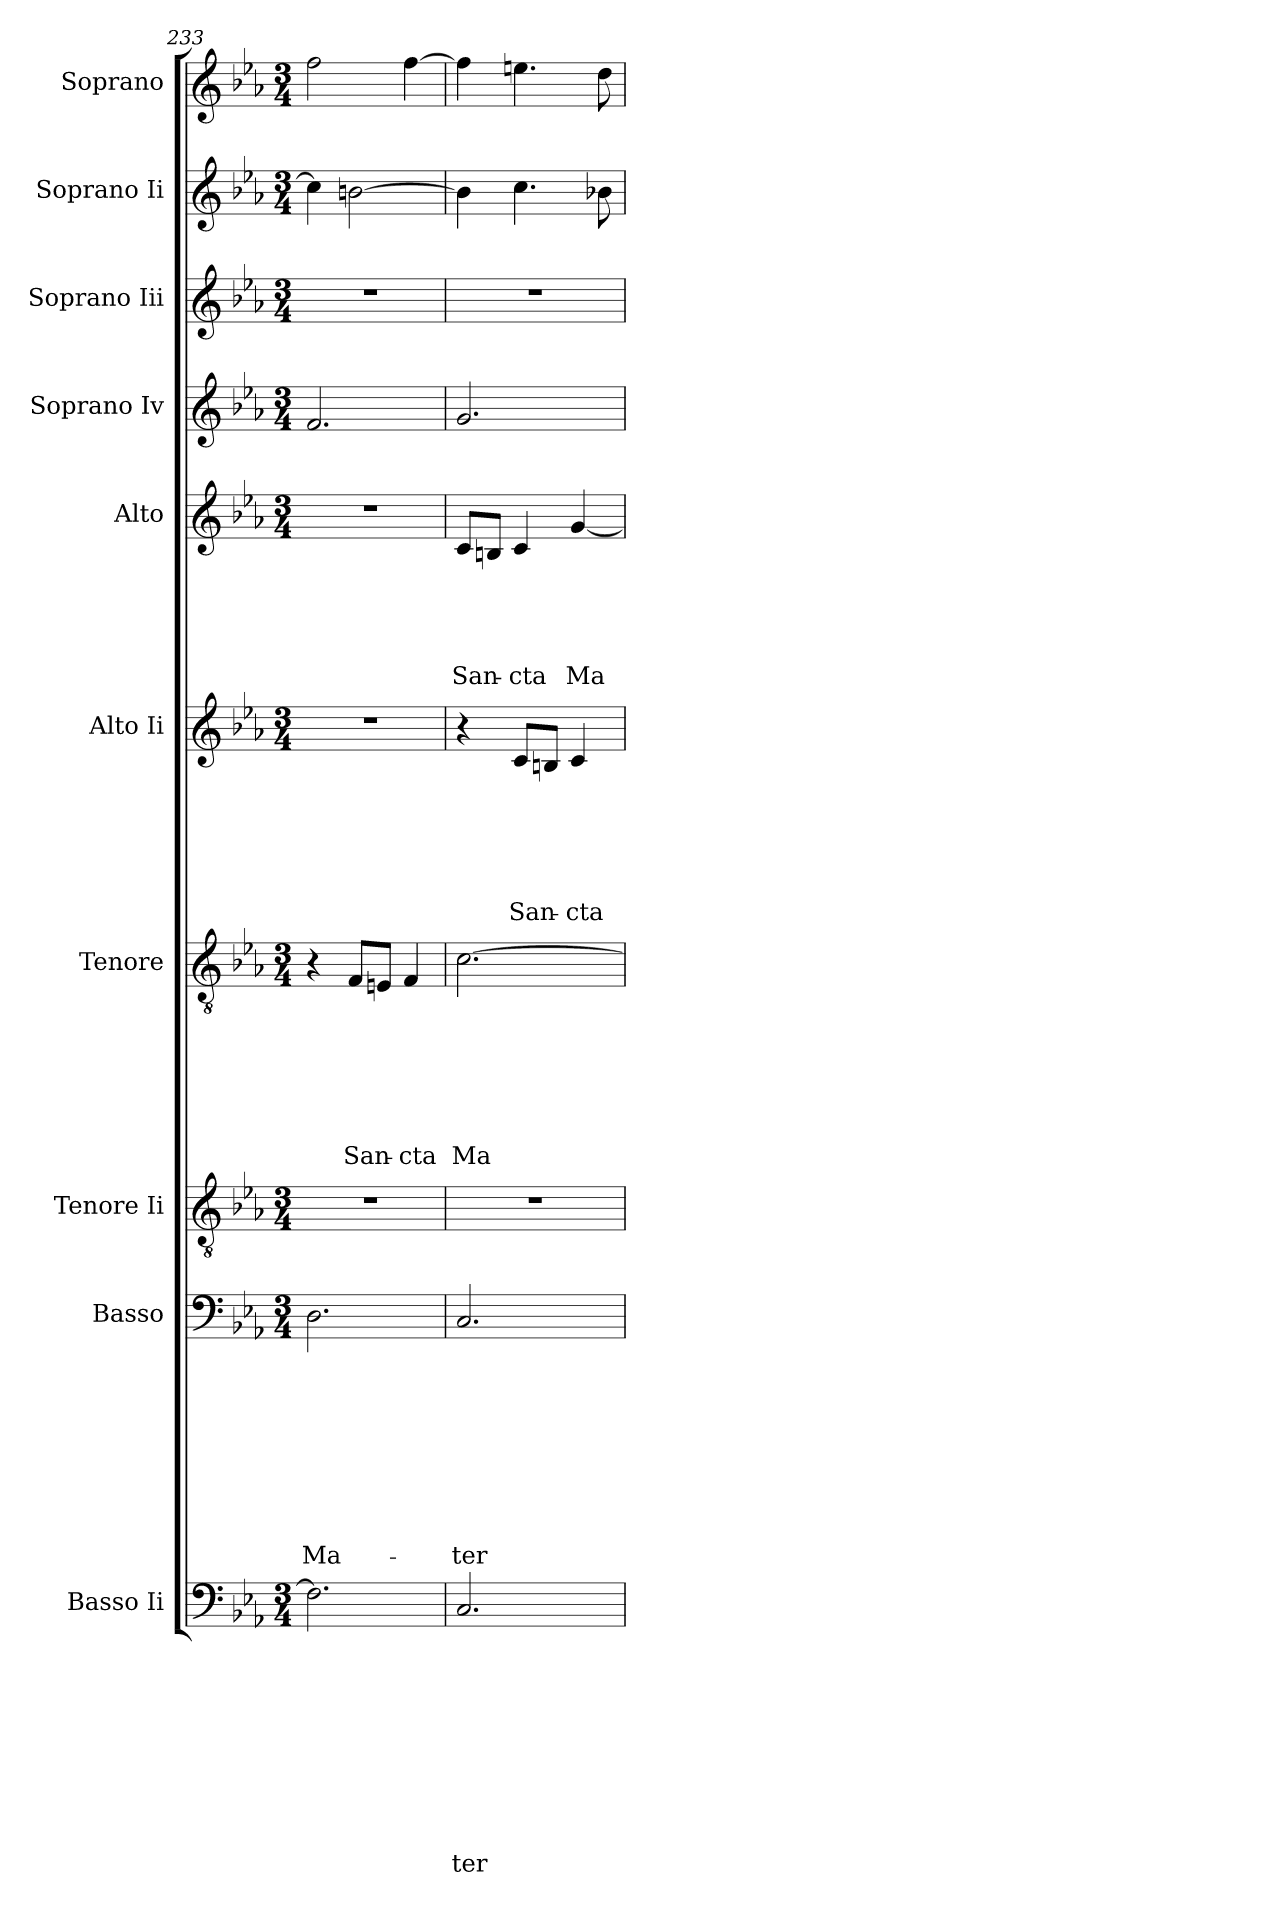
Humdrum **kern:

**kern	**text	**text	**text	**text	**text	**text	**text	**text	**text	**text	**kern	**text	**text	**text	**text	**text	**text	**text	**text	**text	**kern	**kern	**text	**text	**text	**text	**text	**text	**text	**kern	**text	**text	**text	**text	**text	**text	**kern	**text	**text	**text	**text	**text	**kern	**text	**kern	**kern	**kern
*part10	*part10	*part10	*part10	*part10	*part10	*part10	*part10	*part10	*part10	*part10	*part9	*part9	*part9	*part9	*part9	*part9	*part9	*part9	*part9	*part9	*part8	*part7	*part7	*part7	*part7	*part7	*part7	*part7	*part7	*part6	*part6	*part6	*part6	*part6	*part6	*part6	*part5	*part5	*part5	*part5	*part5	*part5	*part4	*part4	*part3	*part2	*part1
*staff10	*staff10	*staff10	*staff10	*staff10	*staff10	*staff10	*staff10	*staff10	*staff10	*staff10	*staff9	*staff9	*staff9	*staff9	*staff9	*staff9	*staff9	*staff9	*staff9	*staff9	*staff8	*staff7	*staff7	*staff7	*staff7	*staff7	*staff7	*staff7	*staff7	*staff6	*staff6	*staff6	*staff6	*staff6	*staff6	*staff6	*staff5	*staff5	*staff5	*staff5	*staff5	*staff5	*staff4	*staff4	*staff3	*staff2	*staff1
*I"Basso Ii	*	*	*	*	*	*	*	*	*	*	*I"Basso	*	*	*	*	*	*	*	*	*	*I"Tenore Ii	*I"Tenore	*	*	*	*	*	*	*	*I"Alto Ii	*	*	*	*	*	*	*I"Alto	*	*	*	*	*	*I"Soprano Iv	*	*I"Soprano Iii	*I"Soprano Ii	*I"Soprano
!!LO:LB:g=z
*clefF4	*	*	*	*	*	*	*	*	*	*	*clefF4	*	*	*	*	*	*	*	*	*	*clefGv2	*clefGv2	*	*	*	*	*	*	*	*clefG2	*	*	*	*	*	*	*clefG2	*	*	*	*	*	*clefG2	*	*clefG2	*clefG2	*clefG2
*k[b-e-a-]	*	*	*	*	*	*	*	*	*	*	*k[b-e-a-]	*	*	*	*	*	*	*	*	*	*k[b-e-a-]	*k[b-e-a-]	*	*	*	*	*	*	*	*k[b-e-a-]	*	*	*	*	*	*	*k[b-e-a-]	*	*	*	*	*	*k[b-e-a-]	*	*k[b-e-a-]	*k[b-e-a-]	*k[b-e-a-]
*E-:	*	*	*	*	*	*	*	*	*	*	*E-:	*	*	*	*	*	*	*	*	*	*E-:	*E-:	*	*	*	*	*	*	*	*E-:	*	*	*	*	*	*	*E-:	*	*	*	*	*	*E-:	*	*E-:	*E-:	*E-:
*M3/4	*	*	*	*	*	*	*	*	*	*	*M3/4	*	*	*	*	*	*	*	*	*	*M3/4	*M3/4	*	*	*	*	*	*	*	*M3/4	*	*	*	*	*	*	*M3/4	*	*	*	*	*	*M3/4	*	*M3/4	*M3/4	*M3/4
=233	=233	=233	=233	=233	=233	=233	=233	=233	=233	=233	=233	=233	=233	=233	=233	=233	=233	=233	=233	=233	=233	=233	=233	=233	=233	=233	=233	=233	=233	=233	=233	=233	=233	=233	=233	=233	=233	=233	=233	=233	=233	=233	=233	=233	=233	=233	=233
!	!	!	!	!	!	!	!	!	!	!	!	!	!	!	!	!	!	!	!	!LO:LY:b	!LO:N:vis=1	!	!	!	!	!	!	!	!	!LO:N:vis=1	!	!	!	!	!	!	!LO:N:vis=1	!	!	!	!	!	!	!	!LO:N:vis=1	!	!
2.F\]	.	.	.	.	.	.	.	.	.	.	2.D\	.	.	.	.	.	.	.	.	Ma-	2.r	4r	.	.	.	.	.	.	.	2.r	.	.	.	.	.	.	2.r	.	.	.	.	.	2.f/	.	2.r	4cc\]	2ff\
!	!	!	!	!	!	!	!	!	!	!	!	!	!	!	!	!	!	!	!	!	!	!	!	!	!	!	!	!	!LO:LY:b	!	!	!	!	!	!	!	!	!	!	!	!	!	!	!	!	!	!
.	.	.	.	.	.	.	.	.	.	.	.	.	.	.	.	.	.	.	.	.	.	8F/L	.	.	.	.	.	.	San-	.	.	.	.	.	.	.	.	.	.	.	.	.	.	.	.	[>2bn\	.
.	.	.	.	.	.	.	.	.	.	.	.	.	.	.	.	.	.	.	.	.	.	8En/J	.	.	.	.	.	.	.	.	.	.	.	.	.	.	.	.	.	.	.	.	.	.	.	.	.
!	!	!	!	!	!	!	!	!	!	!	!	!	!	!	!	!	!	!	!	!	!	!	!	!	!	!	!	!	!LO:LY:b	!	!	!	!	!	!	!	!	!	!	!	!	!	!	!	!	!	!
.	.	.	.	.	.	.	.	.	.	.	.	.	.	.	.	.	.	.	.	.	.	4F/	.	.	.	.	.	.	-cta	.	.	.	.	.	.	.	.	.	.	.	.	.	.	.	.	.	[>4ff\
=234	=234	=234	=234	=234	=234	=234	=234	=234	=234	=234	=234	=234	=234	=234	=234	=234	=234	=234	=234	=234	=234	=234	=234	=234	=234	=234	=234	=234	=234	=234	=234	=234	=234	=234	=234	=234	=234	=234	=234	=234	=234	=234	=234	=234	=234	=234	=234
!	!	!	!	!	!	!	!	!	!	!LO:LY:b	!	!	!	!	!	!	!	!	!	!LO:LY:b	!LO:N:vis=1	!	!	!	!	!	!	!	!LO:LY:b	!	!	!	!	!	!	!	!	!	!	!	!	!LO:LY:b	!	!	!LO:N:vis=1	!	!
2.C/	.	.	.	.	.	.	.	.	.	-ter	2.C/	.	.	.	.	.	.	.	.	-ter	2.r	[>2.c\	.	.	.	.	.	.	Ma-	4r	.	.	.	.	.	.	8c/L	.	.	.	.	San-	2.g/	.	2.r	4b\]	4ff\]
.	.	.	.	.	.	.	.	.	.	.	.	.	.	.	.	.	.	.	.	.	.	.	.	.	.	.	.	.	.	.	.	.	.	.	.	.	8Bn/J	.	.	.	.	.	.	.	.	.	.
!	!	!	!	!	!	!	!	!	!	!	!	!	!	!	!	!	!	!	!	!	!	!	!	!	!	!	!	!	!	!	!	!	!	!	!	!LO:LY:b	!	!	!	!	!	!LO:LY:b	!	!	!	!	!
.	.	.	.	.	.	.	.	.	.	.	.	.	.	.	.	.	.	.	.	.	.	.	.	.	.	.	.	.	.	8c/L	.	.	.	.	.	San-	4c/	.	.	.	.	-cta	.	.	.	4.cc\	4.een\
.	.	.	.	.	.	.	.	.	.	.	.	.	.	.	.	.	.	.	.	.	.	.	.	.	.	.	.	.	.	8Bn/J	.	.	.	.	.	.	.	.	.	.	.	.	.	.	.	.	.
!	!	!	!	!	!	!	!	!	!	!	!	!	!	!	!	!	!	!	!	!	!	!	!	!	!	!	!	!	!	!	!	!	!	!	!	!LO:LY:b	!	!	!	!	!	!LO:LY:b	!	!	!	!	!
.	.	.	.	.	.	.	.	.	.	.	.	.	.	.	.	.	.	.	.	.	.	.	.	.	.	.	.	.	.	4c/	.	.	.	.	.	-cta	[<4g/	.	.	.	.	Ma-	.	.	.	.	.
.	.	.	.	.	.	.	.	.	.	.	.	.	.	.	.	.	.	.	.	.	.	.	.	.	.	.	.	.	.	.	.	.	.	.	.	.	.	.	.	.	.	.	.	.	.	8b-X\	8dd\
=	=	=	=	=	=	=	=	=	=	=	=	=	=	=	=	=	=	=	=	=	=	=	=	=	=	=	=	=	=	=	=	=	=	=	=	=	=	=	=	=	=	=	=	=	=	=	=
*-	*-	*-	*-	*-	*-	*-	*-	*-	*-	*-	*-	*-	*-	*-	*-	*-	*-	*-	*-	*-	*-	*-	*-	*-	*-	*-	*-	*-	*-	*-	*-	*-	*-	*-	*-	*-	*-	*-	*-	*-	*-	*-	*-	*-	*-	*-	*-
